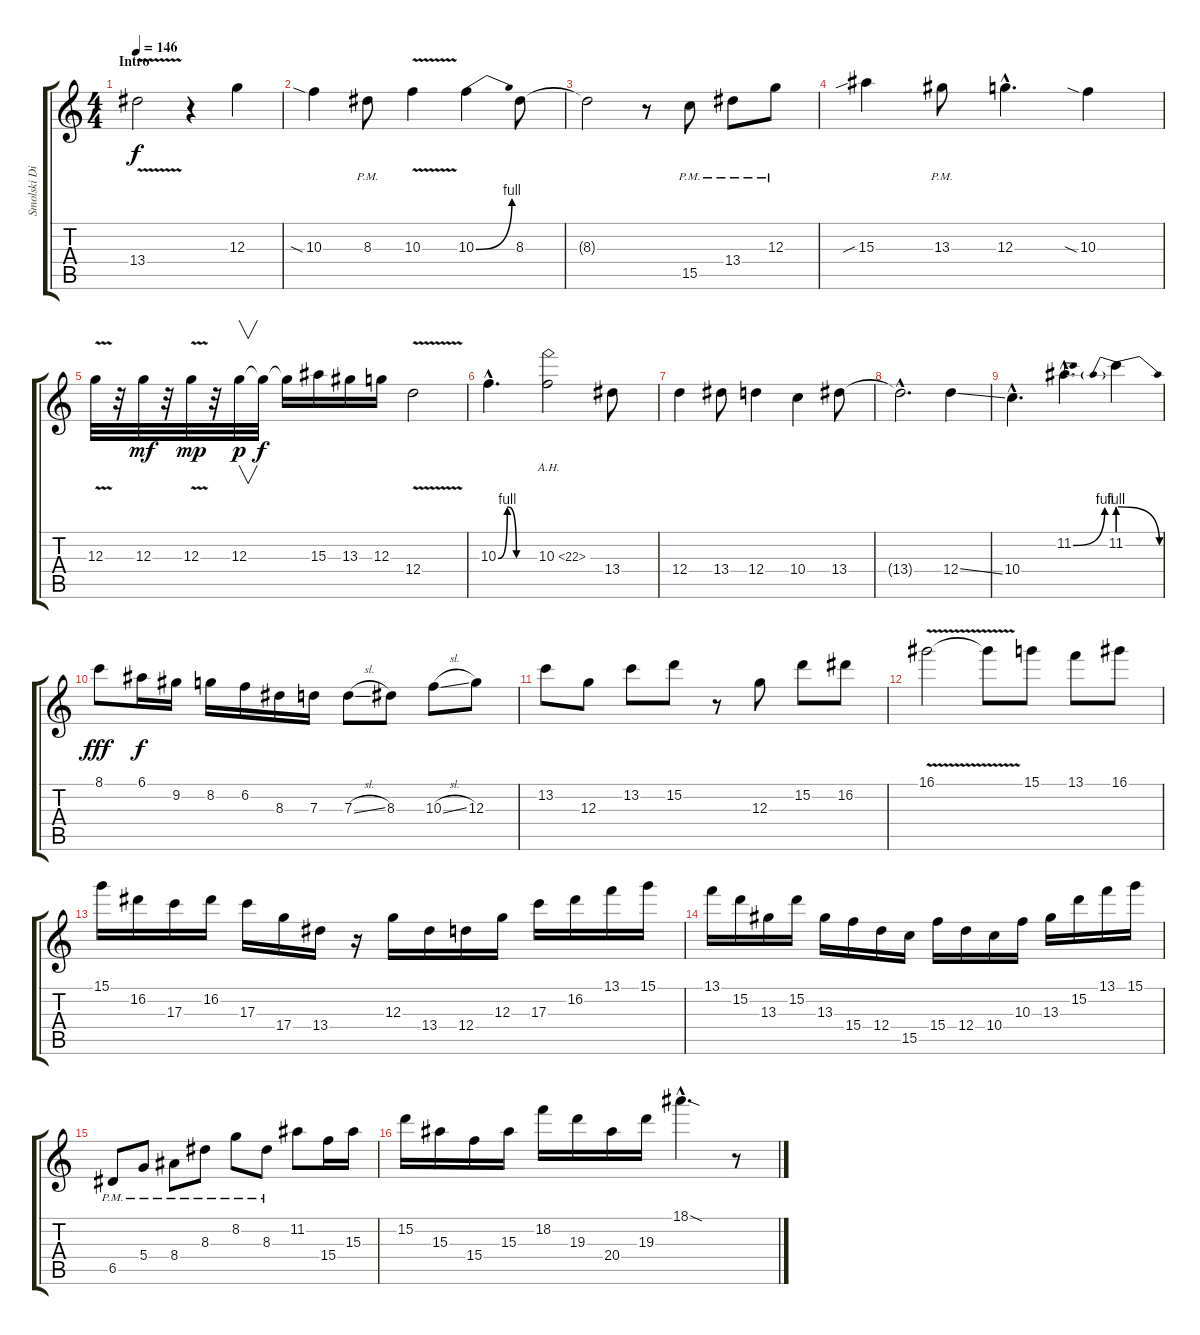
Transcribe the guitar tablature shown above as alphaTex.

\track ("Smolski Dist Solo 1" "Smolski Di") {instrument distortionguitar}
\staff {score tabs}
\tuning (E4 B3 G3 D3 A2 D2) {hide}
\ts (4 4)
\section ("" "Intro")
\tempo 146
\clef g2
\ks c
13.4{v}.2{dy f} r.4 12.3.4 |
10.3{sia}.4 8.3{pm}.8 10.3{v}.4 10.3{be (bend 0 0 60 4)}.4 8.3.8 |
8.3{t}.2 r.8 15.5{pm}.8 13.4{pm}.8 12.3{pm}.8 |
15.3{sib}.4 13.3{pm}.8 12.3{hac}.4{d} 10.3{sia}.4 |
12.3{v}.32 r.32 12.3.32{dy mf} r.32 12.3{v}.32{dy mp} r.32 12.3.32{v dy p} 12.3{t}.32{dy f} 12.3{t}.16 15.3.16 13.3.16 12.3.16 12.4{v}.2 |
10.3{be (custom 0 0 15 4 30 0 45 0 60 0) hac}.4{d} 10.3{ah 12}.2 13.4.8 |
12.4.4 13.4.8 12.4.4 10.4.4 13.4.8 |
13.4{hac t}.2{d} 12.4{ss}.4 |
10.4{hac}.4{d} 11.2{be (bend 0 0 60 4) hac}.4{d} 11.2{be (prebendrelease 0 4 60 0)}.4 |
8.1.8{dy fff} 6.1.16{dy f} 9.2.16 8.2.16 6.2.16 8.3.16 7.3.16 7.3{sl}.8 8.3.8 10.3{sl}.8 12.3.8 |
13.2.8 12.3.8 13.2.8 15.2.8 r.8 12.3.8 15.2.8 16.2.8 |
16.1{v}.2 16.1{t}.8 15.1.8 13.1.8 16.1.8 |
15.1.16 16.2.16 17.3.16 16.2.16 17.3.16 17.4.16 13.4.16 r.16 12.3.16 13.4.16 12.4.16 12.3.16 17.3.16 16.2.16 13.1.16 15.1.16 |
13.1.16 15.2.16 13.3.16 15.2.16 13.3.16 15.4.16 12.4.16 15.5.16 15.4.16 12.4.16 10.4.16 10.3.16 13.3.16 15.2.16 13.1.16 15.1.16 |
6.5{pm}.8 5.4{pm}.8 8.4{pm}.8 8.3{pm}.8 8.2{pm}.8 8.3{pm}.8 11.2.8 15.4.16 15.3.16 |
15.2.16 15.3.16 15.4.16 15.3.16 18.2.16 19.3.16 20.4.16 19.3.16 18.1{sod hac}.4{d} r.8
